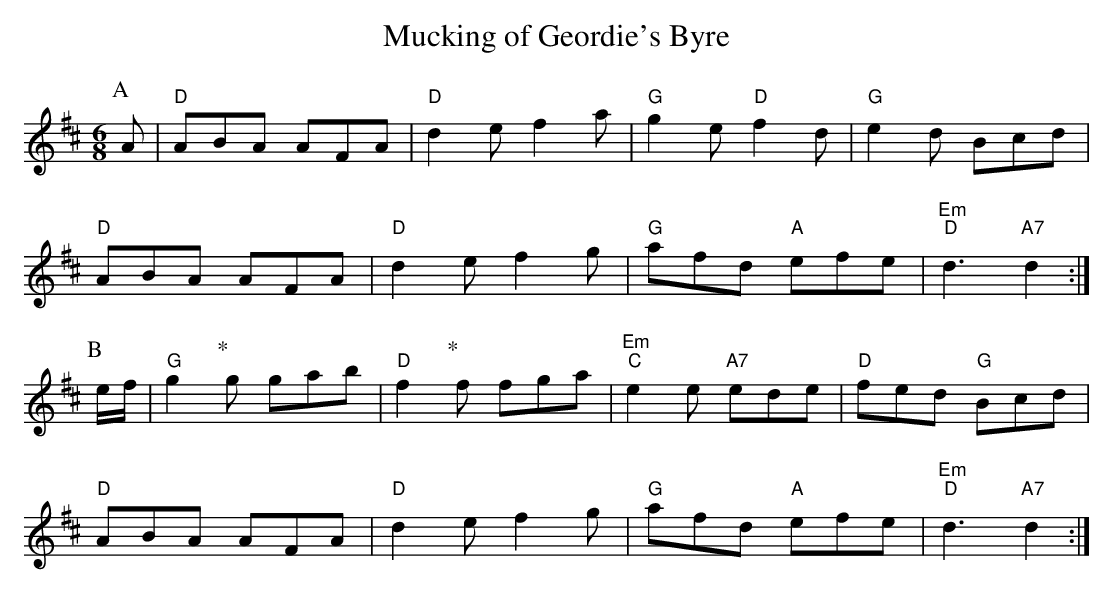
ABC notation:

X:1
T:Mucking of Geordie's Byre
M:6/8
K:D
P:A
A|"D"ABA AFA|"D"d2e f2a|"G"g2e "D"f2d|"G"e2d Bcd|
"D"ABA AFA|"D"d2e f2g|"G"afd "A"efe|"Em""D"d3 "A7"d2:|
P:B
e/2f/2|"G"g2\
P:*
g gab|"D"f2\
P:*
f fga|"Em""C"e2e "A7"ede|"D"fed "G"Bcd|
"D"ABA AFA|"D"d2e f2g|"G"afd "A"efe|"Em""D"d3 "A7"d2:|
